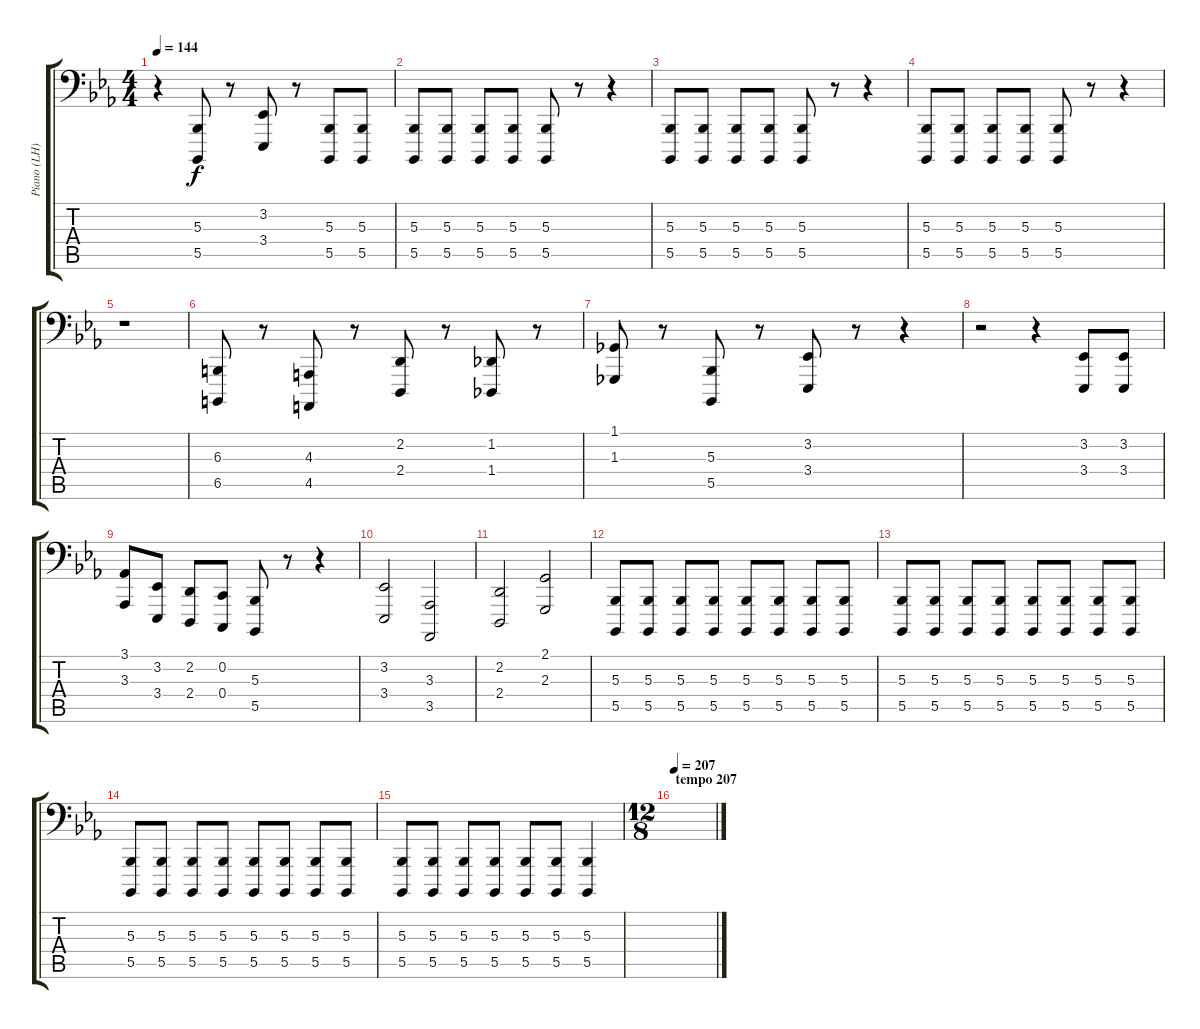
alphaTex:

\track ("Piano (LH) (Print)" "Piano (LH)") {instrument brightacousticpiano}
\staff {score tabs}
\tuning (F2 C2 F1 C1 F0 C0) {hide}
\ts (4 4)
\tempo 144
\clef f4
\ks eb
r.4{dy f} (5.3 5.5).8 r.8 (3.2 3.4).8 r.8 (5.3 5.5).8 (5.3 5.5).8 |
(5.3 5.5).8 (5.3 5.5).8 (5.3 5.5).8 (5.3 5.5).8 (5.3 5.5).8 r.8 r.4 |
(5.3 5.5).8 (5.3 5.5).8 (5.3 5.5).8 (5.3 5.5).8 (5.3 5.5).8 r.8 r.4 |
(5.3 5.5).8 (5.3 5.5).8 (5.3 5.5).8 (5.3 5.5).8 (5.3 5.5).8 r.8 r.4 |
r.1 |
(6.3 6.5).8 r.8 (4.3 4.5).8 r.8 (2.2 2.4).8 r.8 (1.2 1.4).8 r.8 |
(1.1 1.3).8 r.8 (5.3 5.5).8 r.8 (3.2 3.4).8 r.8 r.4 |
r.2 r.4 (3.2 3.4).8 (3.2 3.4).8 |
(3.1 3.3).8 (3.2 3.4).8 (2.2 2.4).8 (0.2 0.4).8 (5.3 5.5).8 r.8 r.4 |
(3.2 3.4).2 (3.3 3.5).2 |
(2.2 2.4).2 (2.1 2.3).2 |
(5.3 5.5).8 (5.3 5.5).8 (5.3 5.5).8 (5.3 5.5).8 (5.3 5.5).8 (5.3 5.5).8 (5.3 5.5).8 (5.3 5.5).8 |
(5.3 5.5).8 (5.3 5.5).8 (5.3 5.5).8 (5.3 5.5).8 (5.3 5.5).8 (5.3 5.5).8 (5.3 5.5).8 (5.3 5.5).8 |
(5.3 5.5).8 (5.3 5.5).8 (5.3 5.5).8 (5.3 5.5).8 (5.3 5.5).8 (5.3 5.5).8 (5.3 5.5).8 (5.3 5.5).8 |
(5.3 5.5).8 (5.3 5.5).8 (5.3 5.5).8 (5.3 5.5).8 (5.3 5.5).8 (5.3 5.5).8 (5.3 5.5).4 |
\ts (12 8)
\section ("" "tempo 207")
\tempo 207
